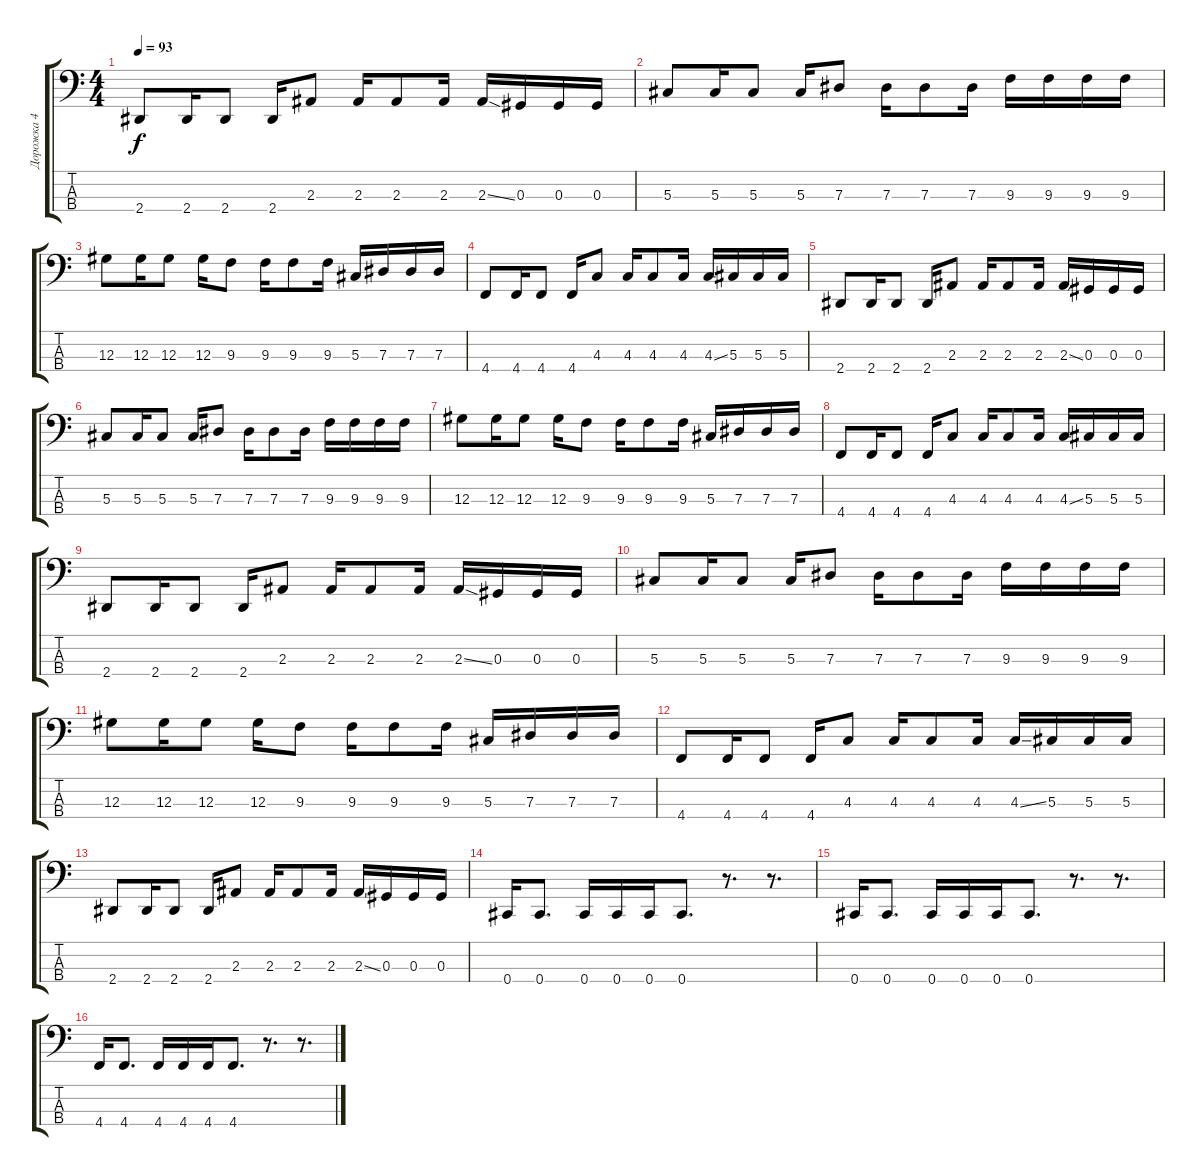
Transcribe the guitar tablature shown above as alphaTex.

\track ("Дорожка 4" "Дорожка 4") {instrument electricbassfinger}
\staff {score tabs}
\tuning (Gb2 Db2 Ab1 Db1) {hide}
\ts (4 4)
\tempo 93
\clef f4
\ks c
2.4.8{dy f} 2.4.16 2.4.8 2.4.16 2.3.8 2.3.16 2.3.8 2.3.16 2.3{ss}.16 0.3.16 0.3.16 0.3.16 |
5.3.8 5.3.16 5.3.8 5.3.16 7.3.8 7.3.16 7.3.8 7.3.16 9.3.16 9.3.16 9.3.16 9.3.16 |
12.3.8 12.3.16 12.3.8 12.3.16 9.3.8 9.3.16 9.3.8 9.3.16 5.3.16 7.3.16 7.3.16 7.3.16 |
4.4.8 4.4.16 4.4.8 4.4.16 4.3.8 4.3.16 4.3.8 4.3.16 4.3{ss}.16 5.3.16 5.3.16 5.3.16 |
2.4.8 2.4.16 2.4.8 2.4.16 2.3.8 2.3.16 2.3.8 2.3.16 2.3{ss}.16 0.3.16 0.3.16 0.3.16 |
5.3.8{instrument electricbassfinger} 5.3.16 5.3.8 5.3.16 7.3.8 7.3.16 7.3.8 7.3.16 9.3.16 9.3.16 9.3.16 9.3.16 |
12.3.8 12.3.16 12.3.8 12.3.16 9.3.8 9.3.16 9.3.8 9.3.16 5.3.16 7.3.16 7.3.16 7.3.16 |
4.4.8 4.4.16 4.4.8 4.4.16 4.3.8 4.3.16 4.3.8 4.3.16 4.3{ss}.16 5.3.16 5.3.16 5.3.16 |
2.4.8 2.4.16 2.4.8 2.4.16 2.3.8 2.3.16 2.3.8 2.3.16 2.3{ss}.16 0.3.16 0.3.16 0.3.16 |
5.3.8 5.3.16 5.3.8 5.3.16 7.3.8 7.3.16 7.3.8 7.3.16 9.3.16 9.3.16 9.3.16 9.3.16 |
12.3.8 12.3.16 12.3.8 12.3.16 9.3.8 9.3.16 9.3.8 9.3.16 5.3.16 7.3.16 7.3.16 7.3.16 |
4.4.8 4.4.16 4.4.8 4.4.16 4.3.8 4.3.16 4.3.8 4.3.16 4.3{ss}.16 5.3.16 5.3.16 5.3.16 |
2.4.8 2.4.16 2.4.8 2.4.16 2.3.8 2.3.16 2.3.8 2.3.16 2.3{ss}.16 0.3.16 0.3.16 0.3.16 |
0.4.16 0.4.8{d} 0.4.16 0.4.16 0.4.16 0.4.8{d} r.8{d} r.8{d} |
0.4.16 0.4.8{d} 0.4.16 0.4.16 0.4.16 0.4.8{d} r.8{d} r.8{d} |
4.4.16 4.4.8{d} 4.4.16 4.4.16 4.4.16 4.4.8{d} r.8{d} r.8{d}
